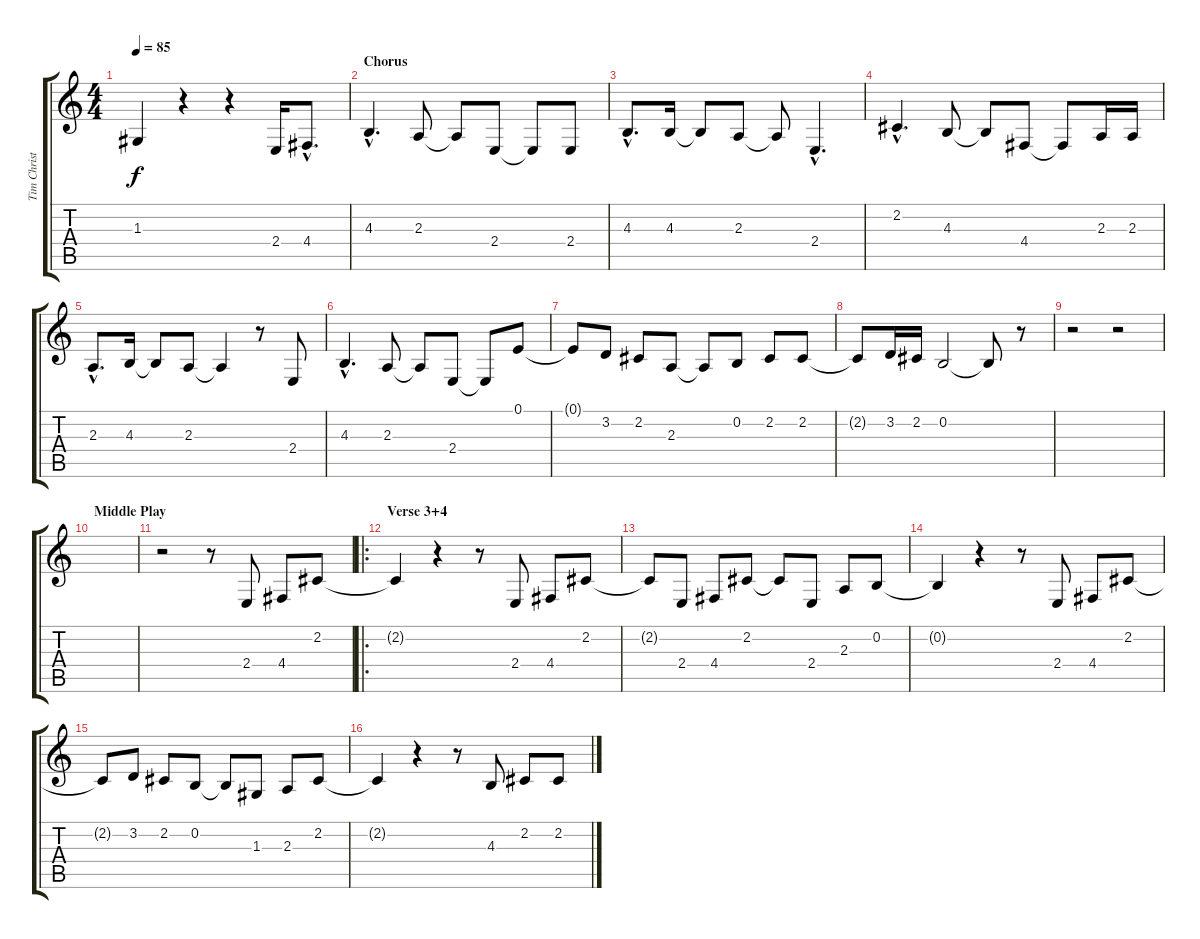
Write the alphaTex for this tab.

\track ("Tim Christensen (Vocal)" "Tim Christ") {instrument sopranosax}
\staff {score tabs}
\tuning (E4 B3 G3 D3 A2 E2) {hide}
\ts (4 4)
\tempo 85
\clef g2
\ks c
1.3{t}.4{dy f} r.4 r.4 2.4.16 4.4{hac}.8{d} |
\section ("" "Chorus")
4.3{hac}.4{d} 2.3.8 2.3{t}.8 2.4.8 2.4{t}.8 2.4.8 |
4.3{hac}.8{d} 4.3.16 4.3{t}.8 2.3.8 2.3{t}.8 2.4{hac}.4{d} |
2.2{hac}.4{d} 4.3.8 4.3{t}.8 4.4.8 4.4{t}.8 2.3.16 2.3.16 |
2.3{hac}.8{d} 4.3.16 4.3{t}.8 2.3.8 2.3{t}.4 r.8 2.4.8 |
4.3{hac}.4{d} 2.3.8 2.3{t}.8 2.4.8 2.4{t}.8 0.1.8 |
0.1{t}.8 3.2.8 2.2.8 2.3.8 2.3{t}.8 0.2.8 2.2.8 2.2.8 |
2.2{t}.8 3.2.16 2.2.16 0.2.2 0.2{t}.8 r.8 |
r.2 r.2 |
\section ("" "Middle Play")
|
r.2 r.8 2.4.8 4.4.8 2.2.8 |
\ro
\section ("" "Verse 3+4")
2.2{t}.4 r.4 r.8 2.4.8 4.4.8 2.2.8 |
2.2{t}.8 2.4.8 4.4.8 2.2.8 2.2{t}.8 2.4.8 2.3.8 0.2.8 |
0.2{t}.4 r.4 r.8 2.4.8 4.4.8 2.2.8 |
2.2{t}.8 3.2.8 2.2.8 0.2.8 0.2{t}.8 1.3.8 2.3.8 2.2.8 |
2.2{t}.4 r.4 r.8 4.3.8 2.2.8 2.2.8
